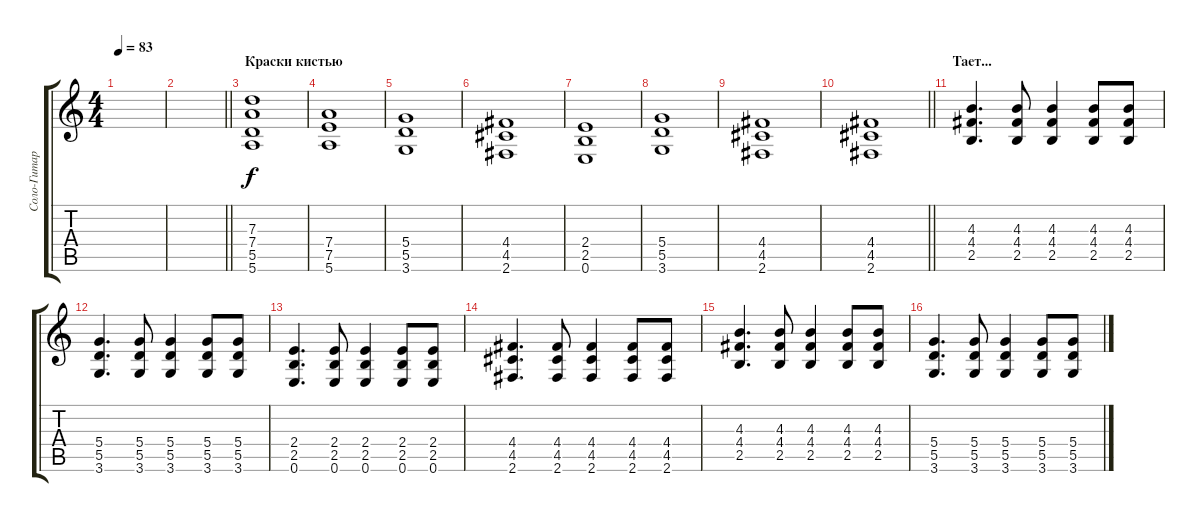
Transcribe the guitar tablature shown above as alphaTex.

\track ("Соло-Гитарко (BPEED)" "Соло-Гитар") {instrument overdrivenguitar}
\staff {score tabs}
\tuning (E4 B3 G3 D3 A2 E2) {hide}
\ts (4 4)
\tempo 83
\clef g2
\ks c
|
\barLineRight lightlight
|
\section ("" "Краски кистью")
(7.3 7.4 5.5 5.6).1 |
(7.4 7.5 5.6).1 |
(5.4 5.5 3.6).1 |
(4.4 4.5 2.6).1 |
(2.4 2.5 0.6).1 |
(5.4 5.5 3.6).1 |
(4.4 4.5 2.6).1 |
\barLineRight lightlight
(4.4 4.5 2.6).1 |
\section ("" "Тает...")
(4.3 4.4 2.5).4{d} (4.3 4.4 2.5).8 (4.3 4.4 2.5).4 (4.3 4.4 2.5).8 (4.3 4.4 2.5).8 |
(5.4 5.5 3.6).4{d} (5.4 5.5 3.6).8 (5.4 5.5 3.6).4 (5.4 5.5 3.6).8 (5.4 5.5 3.6).8 |
(2.4 2.5 0.6).4{d} (2.4 2.5 0.6).8 (2.4 2.5 0.6).4 (2.4 2.5 0.6).8 (2.4 2.5 0.6).8 |
(4.4 4.5 2.6).4{d} (4.4 4.5 2.6).8 (4.4 4.5 2.6).4 (4.4 4.5 2.6).8 (4.4 4.5 2.6).8 |
(4.3 4.4 2.5).4{d} (4.3 4.4 2.5).8 (4.3 4.4 2.5).4 (4.3 4.4 2.5).8 (4.3 4.4 2.5).8 |
(5.4 5.5 3.6).4{d} (5.4 5.5 3.6).8 (5.4 5.5 3.6).4 (5.4 5.5 3.6).8 (5.4 5.5 3.6).8
